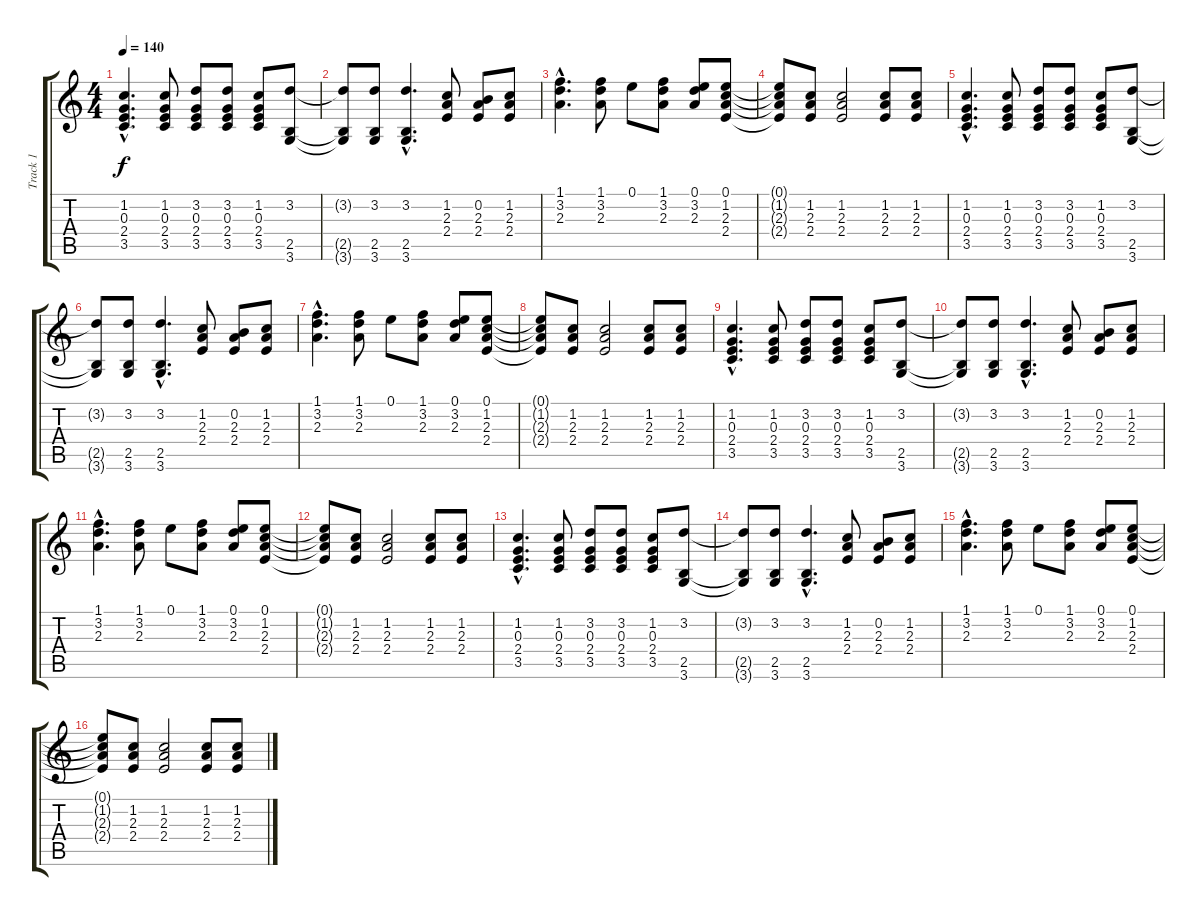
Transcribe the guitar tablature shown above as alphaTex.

\track ("Track 1" "Track 1") {instrument acousticguitarsteel}
\staff {score tabs}
\tuning (E4 B3 G3 D3 A2 E2) {hide}
\ts (4 4)
\tempo 140
\clef g2
\ks c
(1.2{hac} 0.3{hac} 2.4{hac} 3.5{hac}).4{d dy f} (1.2 0.3 2.4 3.5).8 (3.2 0.3 2.4 3.5).8 (3.2 0.3 2.4 3.5).8 (1.2 0.3 2.4 3.5).8 (3.2 2.5 3.6).8 |
(3.2{t} 2.5{t} 3.6{t}).8 (3.2 2.5 3.6).8 (3.2{hac} 2.5{hac} 3.6{hac}).4{d} (1.2 2.3 2.4).8 (0.2 2.3 2.4).8 (1.2 2.3 2.4).8 |
(1.1{hac} 3.2{hac} 2.3{hac}).4{d} (1.1 3.2 2.3).8 0.1.8 (1.1 3.2 2.3).8 (0.1 3.2 2.3).8 (0.1 1.2 2.3 2.4).8 |
(0.1{t} 1.2{t} 2.3{t} 2.4{t}).8 (1.2 2.3 2.4).8 (1.2 2.3 2.4).2 (1.2 2.3 2.4).8 (1.2 2.3 2.4).8 |
(1.2{hac} 0.3{hac} 2.4{hac} 3.5{hac}).4{d} (1.2 0.3 2.4 3.5).8 (3.2 0.3 2.4 3.5).8 (3.2 0.3 2.4 3.5).8 (1.2 0.3 2.4 3.5).8 (3.2 2.5 3.6).8 |
(3.2{t} 2.5{t} 3.6{t}).8 (3.2 2.5 3.6).8 (3.2{hac} 2.5{hac} 3.6{hac}).4{d} (1.2 2.3 2.4).8 (0.2 2.3 2.4).8 (1.2 2.3 2.4).8 |
(1.1{hac} 3.2{hac} 2.3{hac}).4{d} (1.1 3.2 2.3).8 0.1.8 (1.1 3.2 2.3).8 (0.1 3.2 2.3).8 (0.1 1.2 2.3 2.4).8 |
(0.1{t} 1.2{t} 2.3{t} 2.4{t}).8 (1.2 2.3 2.4).8 (1.2 2.3 2.4).2 (1.2 2.3 2.4).8 (1.2 2.3 2.4).8 |
(1.2{hac} 0.3{hac} 2.4{hac} 3.5{hac}).4{d} (1.2 0.3 2.4 3.5).8 (3.2 0.3 2.4 3.5).8 (3.2 0.3 2.4 3.5).8 (1.2 0.3 2.4 3.5).8 (3.2 2.5 3.6).8 |
(3.2{t} 2.5{t} 3.6{t}).8 (3.2 2.5 3.6).8 (3.2{hac} 2.5{hac} 3.6{hac}).4{d} (1.2 2.3 2.4).8 (0.2 2.3 2.4).8 (1.2 2.3 2.4).8 |
(1.1{hac} 3.2{hac} 2.3{hac}).4{d} (1.1 3.2 2.3).8 0.1.8 (1.1 3.2 2.3).8 (0.1 3.2 2.3).8 (0.1 1.2 2.3 2.4).8 |
(0.1{t} 1.2{t} 2.3{t} 2.4{t}).8 (1.2 2.3 2.4).8 (1.2 2.3 2.4).2 (1.2 2.3 2.4).8 (1.2 2.3 2.4).8 |
(1.2{hac} 0.3{hac} 2.4{hac} 3.5{hac}).4{d} (1.2 0.3 2.4 3.5).8 (3.2 0.3 2.4 3.5).8 (3.2 0.3 2.4 3.5).8 (1.2 0.3 2.4 3.5).8 (3.2 2.5 3.6).8 |
(3.2{t} 2.5{t} 3.6{t}).8 (3.2 2.5 3.6).8 (3.2{hac} 2.5{hac} 3.6{hac}).4{d} (1.2 2.3 2.4).8 (0.2 2.3 2.4).8 (1.2 2.3 2.4).8 |
(1.1{hac} 3.2{hac} 2.3{hac}).4{d} (1.1 3.2 2.3).8 0.1.8 (1.1 3.2 2.3).8 (0.1 3.2 2.3).8 (0.1 1.2 2.3 2.4).8 |
(0.1{t} 1.2{t} 2.3{t} 2.4{t}).8 (1.2 2.3 2.4).8 (1.2 2.3 2.4).2 (1.2 2.3 2.4).8 (1.2 2.3 2.4).8
